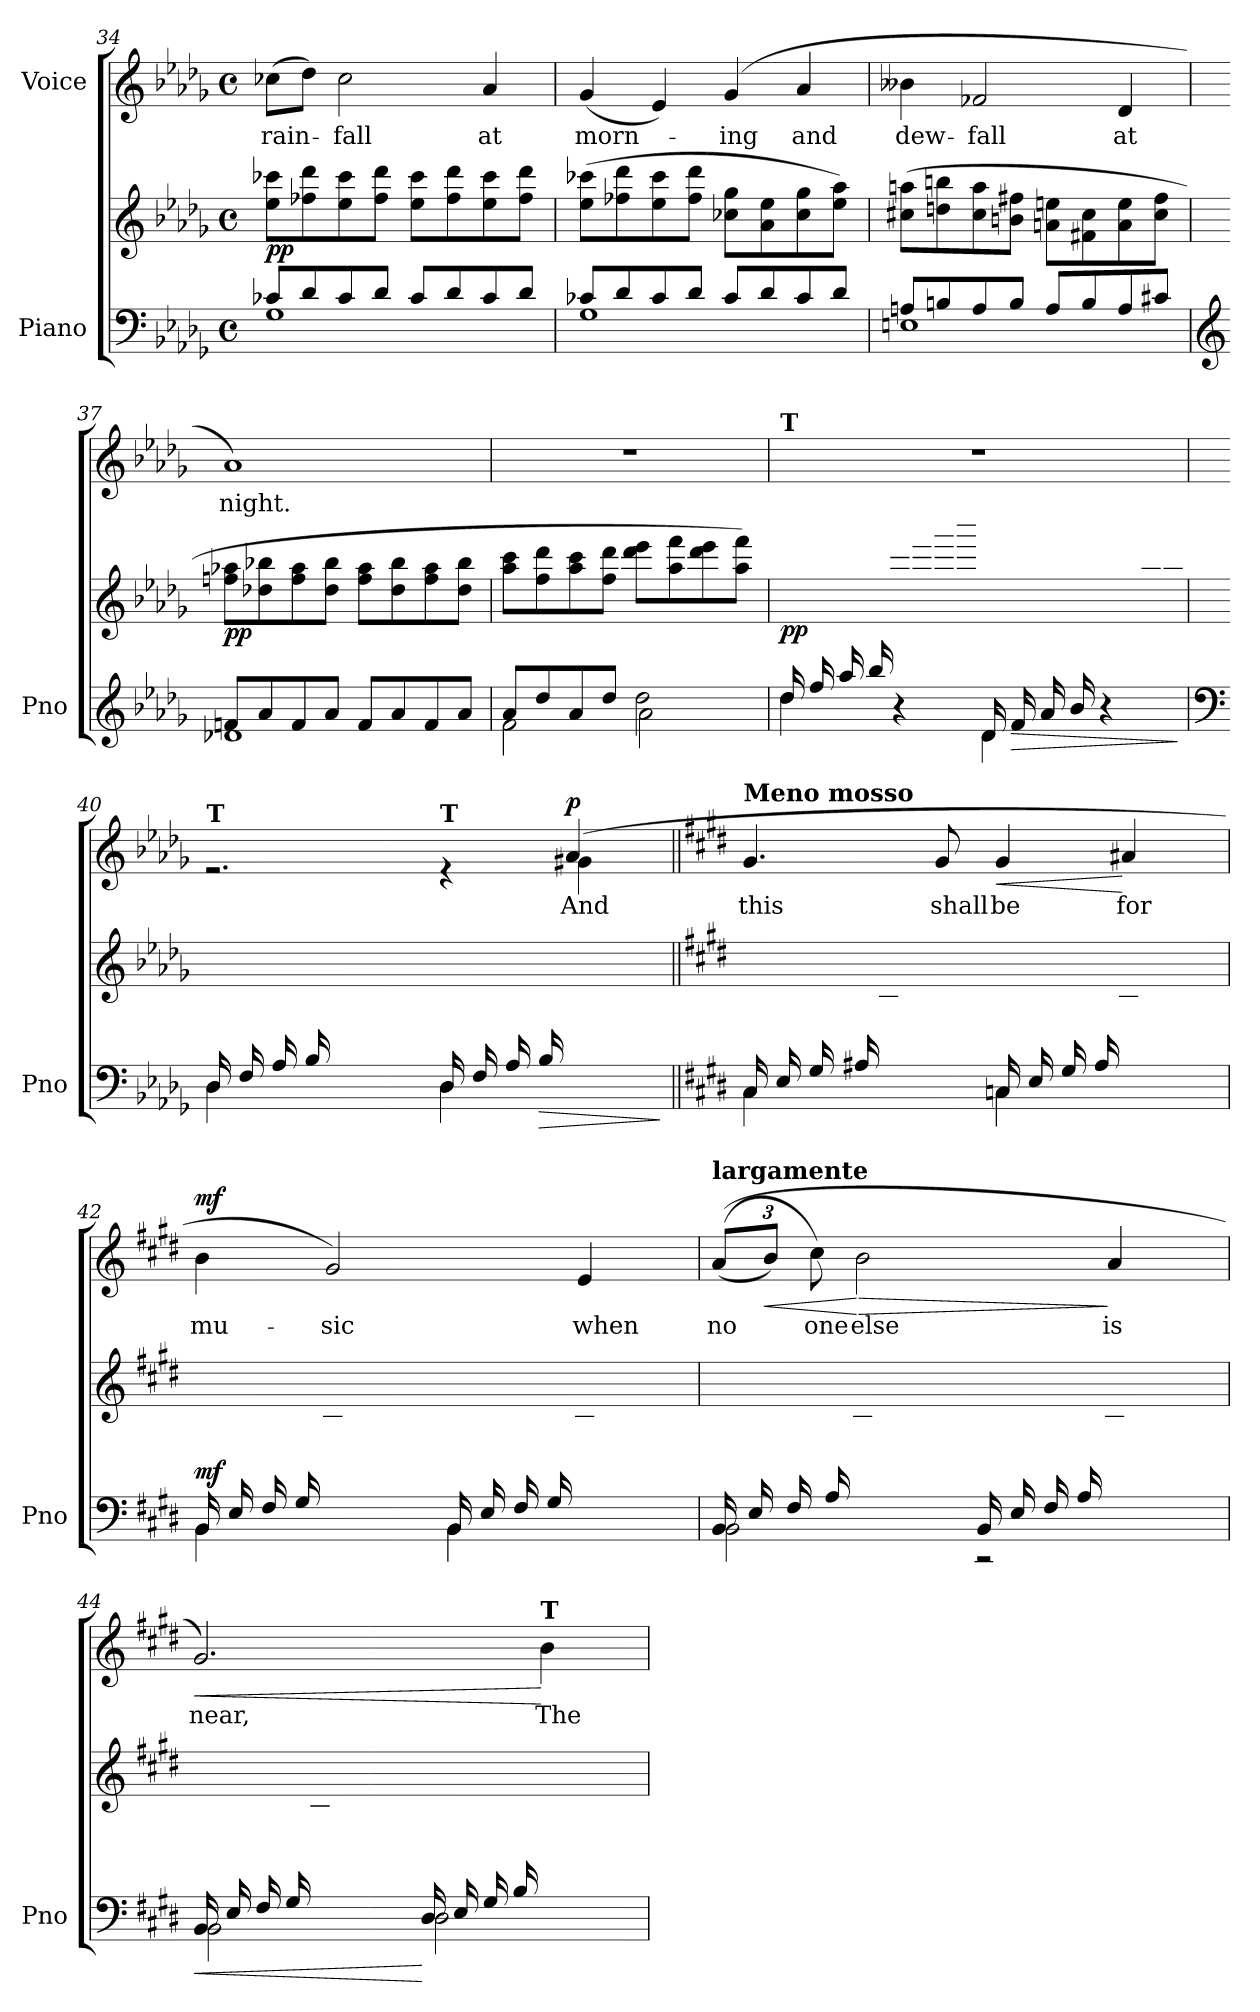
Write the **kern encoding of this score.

**kern	**kern	**dynam	**kern	**text	**dynam
*part2	*part2	*part2	*part1	*part1	*part1
*staff3	*staff2	*staff2/3	*staff1	*staff1	*staff1
*I"Piano	*	*	*I"Voice	*	*
*I'Pno	*	*	*	*	*
*clefF4	*clefG2	*	*clefG2	*	*
*k[b-e-a-d-g-]	*k[b-e-a-d-g-]	*	*k[b-e-a-d-g-]	*	*
*M4/4	*M4/4	*	*M4/4	*	*
*met(c)	*met(c)	*	*met(c)	*	*
=34	=34	=34	=34	=34	=34
*^	*	*	*	*	*
!	!	!	!LO:DY:b	!	!LO:LY:b	!
8c-X/L	1G-	8ee-\ 8ccc-X\L	pp	(8cc-X\L	rain-	.
8d-/	.	8ff-X\ 8ddd-\	.	8dd-\J)	.	.
!	!	!	!	!	!LO:LY:b	!
8c-/	.	8ee-\ 8ccc-\	.	2cc-\	-fall	.
8d-/J	.	8ff-\ 8ddd-\J	.	.	.	.
8c-/L	.	8ee-\ 8ccc-\L	.	.	.	.
8d-/	.	8ff-\ 8ddd-\	.	.	.	.
!	!	!	!	!	!LO:LY:b	!
8c-/	.	8ee-\ 8ccc-\	.	4a-/	at	.
8d-/J	.	8ff-\ 8ddd-\J	.	.	.	.
!!LO:LB:g=z
=35	=35	=35	=35	=35	=35	=35
!	!	!	!	!	!LO:LY:b	!
8c-X/L	1G-	(8ee-\ 8ccc-X\L	.	(4g-/	morn-	.
8d-/	.	8ff-X\ 8ddd-\	.	.	.	.
8c-/	.	8ee-\ 8ccc-\	.	4e-/)	.	.
8d-/J	.	8ff-\ 8ddd-\J	.	.	.	.
!	!	!	!	!	!LO:LY:b	!
8c-/L	.	8cc-X\ 8gg-\L	.	(4g-/	-ing	.
8d-/	.	8a-\ 8ee-\	.	.	.	.
!	!	!	!	!	!LO:LY:b	!
8c-/	.	8cc-\ 8gg-\	.	4a-/	and	.
8d-/J	.	8ee-\ 8aa-\J)	.	.	.	.
=36	=36	=36	=36	=36	=36	=36
!	!	!	!	!	!LO:LY:b	!
8An/L	1En	(8cc#X\ 8aan\L	.	4b--X\	dew-	.
8Bn/	.	8ddn\ 8bbn\	.	.	.	.
!	!	!	!	!	!LO:LY:b	!
8A/	.	8cc#\ 8aa\	.	2f-X/	-fall	.
8B/J	.	8bn\ 8ff#X\J	.	.	.	.
8A/L	.	8an\ 8een\L	.	.	.	.
8B/	.	8f#X\ 8cc#\	.	.	.	.
!	!	!	!	!	!LO:LY:b	!
8A/	.	8a\ 8ee\	.	4d-/	at	.
8c#X/J	.	8cc#\ 8ff#\J	.	.	.	.
=37	=37	=37	=37	=37	=37	=37
*clefG2	*	*	*	*	*	*
!	!	!	!LO:DY:b	!	!LO:LY:b	!
8fn/L	1d-X	8ffn\ 8aa-X\L	pp	1a-)	night.	.
8a-/	.	8dd-X\ 8bb-X\	.	.	.	.
8f/	.	8ff\ 8aa-\	.	.	.	.
8a-/J	.	8dd-\ 8bb-\J	.	.	.	.
8f/L	.	8ff\ 8aa-\L	.	.	.	.
8a-/	.	8dd-\ 8bb-\	.	.	.	.
8f/	.	8ff\ 8aa-\	.	.	.	.
8a-/J	.	8dd-\ 8bb-\J	.	.	.	.
!!LO:LB:g=z
=38	=38	=38	=38	=38	=38	=38
8a-/L	2f\	8aa-\ 8ccc\L	.	1r	.	.
8dd-/	.	8ff\ 8ddd-\	.	.	.	.
8a-/	.	8aa-\ 8ccc\	.	.	.	.
8dd-/J	.	8ff\ 8ddd-\J	.	.	.	.
2dd-\	2a-\	8ddd-\ 8eee-\L	.	.	.	.
.	.	8aa-\ 8fff\	.	.	.	.
.	.	8ddd-\ 8eee-\	.	.	.	.
.	.	8aa-\ 8fff\J)	.	.	.	.
=39	=39	=39	=39	=39	=39	=39
*	*^	*	*	*	*	*
!	!	!	!	!	!LO:TX:a:B:t=T	!	!
!	!	!	!	!LO:DY:b	!	!	!
(16dd-/LL	1reyy	4dd-\	4ryy	pp	1r	.	.
16ff/	.	.	.	.	.	.	.
16aa-/	.	.	.	.	.	.	.
16bb-/	.	.	.	.	.	.	.
4ryy	.	4r	16ddd-\	.	.	.	.
.	.	.	16fff\	.	.	.	.
.	.	.	16aaa-\	.	.	.	.
.	.	.	16bbb-\JJ)	.	.	.	.
(16d-/LL	.	4d-\	4ryy	.	.	.	.
!	!	!	!	!LO:HP:b=2	!	!	!
16f/	.	.	.	>	.	.	.
16a-/	.	.	.	.	.	.	.
16b-/	.	.	.	.	.	.	.
4ryy	.	4r	16dd-\	.	.	.	.
.	.	.	16ff\	.	.	.	.
.	.	.	16aa-\	.	.	.	.
.	.	.	16bb-\JJ)	.	.	.	.
*v	*v	*v	*	*	*	*	*
.	.	]	.	.	.
=40	=40	=40	=40	=40	=40
*clefF4	*	*	*	*	*
*^	*	*	*^	*	*
!	!	!	!	!LO:TX:a:B:t=T	!	!	!
(16D-/LL	4D-\	4ryy	.	2re	2.r	.	.
16F/	.	.	.	.	.	.	.
16A-/	.	.	.	.	.	.	.
16B-/	.	.	.	.	.	.	.
4ryy	4ryy	16d-\	.	.	.	.	.
.	.	16f\	.	.	.	.	.
.	.	16a-\	.	.	.	.	.
.	.	16b-\JJ)	.	.	.	.	.
!	!	!	!	!LO:TX:a:B:t=T	!	!	!
(16D-/LL	4D-\	4ryy	.	4re	.	.	.
16F/	.	.	.	.	.	.	.
16A-/	.	.	.	.	.	.	.
!	!	!	!LO:HP:b=2	!	!	!	!
16B-/	.	.	>	.	.	.	.
!	!	!	!	!	!	!LO:LY:b	!LO:DY:a
4ryy	4ryy	16d-\	.	(4a-/	4g#X\	And	p
.	.	16f\	.	.	.	.	.
.	.	16a-\	.	.	.	.	.
.	.	16b-\JJ)	.	.	.	.	.
*v	*v	*	*	*v	*v	*	*
.	.	]	.	.	.
!!LO:PB:g=z
=41||	=41||	=41||	=41||	=41||	=41||
*k[f#c#g#d#]	*k[f#c#g#d#]	*	*k[f#c#g#d#]	*	*
*^	*	*	*	*	*
!	!	!	!	!LO:TX:a:B:t=Meno mosso	!	!
!	!	!	!	!	!LO:LY:b	!
(>16C#/LL	4C#\	4ryy	.	4.g#/	this	.
16E/	.	.	.	.	.	.
16G#/	.	.	.	.	.	.
16A#X/	.	.	.	.	.	.
4ryy	4ryy	16c#\	.	.	.	.
.	.	16e\	.	.	.	.
!	!	!	!	!	!LO:LY:b	!
.	.	16g#\	.	8g#/	shall	.
.	.	16a#X\JJ)	.	.	.	.
!	!	!	!	!	!LO:LY:b	!LO:HP:b
(>16C#/LL	4Cn\	4ryy	.	4g#/	be	<
16E/	.	.	.	.	.	.
16G#/	.	.	.	.	.	.
16A#/	.	.	.	.	.	.
!	!	!	!	!	!LO:LY:b	!
4ryy	4ryy	16cn\	.	4a#X/	for	[
.	.	16e\	.	.	.	.
.	.	16g#\	.	.	.	.
.	.	16a#\JJ)	.	.	.	.
=42	=42	=42	=42	=42	=42	=42
!	!	!	!LO:DY:a=2	!	!LO:LY:b	!LO:DY:a
(>16BB/LL	4BB\	4ryy	mf	4b\	mu-	mf
16E/	.	.	.	.	.	.
16F#/	.	.	.	.	.	.
16G#/	.	.	.	.	.	.
!	!	!	!	!	!LO:LY:b	!
4ryy	4ryy	16B\	.	2g#/)	-sic	.
.	.	16e\	.	.	.	.
.	.	16f#\	.	.	.	.
.	.	16g#\JJ)	.	.	.	.
(>16BB/LL	4BB\	4ryy	.	.	.	.
16E/	.	.	.	.	.	.
16F#/	.	.	.	.	.	.
16G#/	.	.	.	.	.	.
!	!	!	!	!	!LO:LY:b	!
4ryy	4ryy	16B\	.	4e/	when	.
.	.	16e\	.	.	.	.
.	.	16f#\	.	.	.	.
.	.	16b\JJ)	.	.	.	.
!!LO:LB:g=z
=43	=43	=43	=43	=43	=43	=43
*	*^	*	*	*	*	*
*	*	*	*	*	*Xbrackettup	*	*
!	!	!	!	!	!LO:TX:a:B:t=largamente	!	!
!	!	!	!	!	!	!LO:LY:b	!
(>16BB/LL	2ryy	2BB\	4ryy	.	(((12a/L	no	.
16E/	.	.	.	.	.	.	.
!	!	!	!	!	!	!	!LO:HP:b
.	.	.	.	.	12b/J)	.	<
16F#/	.	.	.	.	.	.	.
!	!	!	!	!	!	!LO:LY:b	!
.	.	.	.	.	12cc#\)	one	.
16A/	.	.	.	.	.	.	.
!	!	!	!	!	!	!LO:LY:b	!LO:HP:n=1:b
4ryy	.	.	16c#\	.	2b\	else	[ >
.	.	.	16e\	.	.	.	.
.	.	.	16f#\	.	.	.	.
.	.	.	16a\JJ)	.	.	.	.
(>16BB/LL	2ryy	2r	4ryy	.	.	.	.
16E/	.	.	.	.	.	.	.
16F#/	.	.	.	.	.	.	.
16A/	.	.	.	.	.	.	.
!	!	!	!	!	!	!LO:LY:b	!
4ryy	.	.	16B\	.	4a/	is	]
.	.	.	16e\	.	.	.	.
.	.	.	16f#\	.	.	.	.
.	.	.	16a\JJ)	.	.	.	.
=44	=44	=44	=44	=44	=44	=44	=44
!	!	!	!	!LO:HP:b=2	!	!LO:LY:b	!LO:HP:b
(>16BB/LL	2ryy	2BB\	4ryy	<	2.g#/)	near,	<
16E/	.	.	.	.	.	.	.
16F#/	.	.	.	.	.	.	.
16G#/	.	.	.	.	.	.	.
4ryy	.	.	16B\	.	.	.	.
.	.	.	16e\	.	.	.	.
.	.	.	16f#\	.	.	.	.
.	.	.	16g#\JJ)	.	.	.	.
(>16D#/LL	2ryy	2D#\	4ryy	[	.	.	.
16E/	.	.	.	.	.	.	.
16G#/	.	.	.	.	.	.	.
16B/	.	.	.	.	.	.	.
!	!	!	!	!	!LO:TX:a:B:t=T	!	!
!	!	!	!	!	!	!LO:LY:b	!
4ryy	.	.	16e\	.	4b\	The	[
.	.	.	16f#\	.	.	.	.
.	.	.	16g#\	.	.	.	.
.	.	.	16b\JJ)	.	.	.	.
*v	*v	*v	*	*	*	*	*
=	=	=	=	=	=
*-	*-	*-	*-	*-	*-
